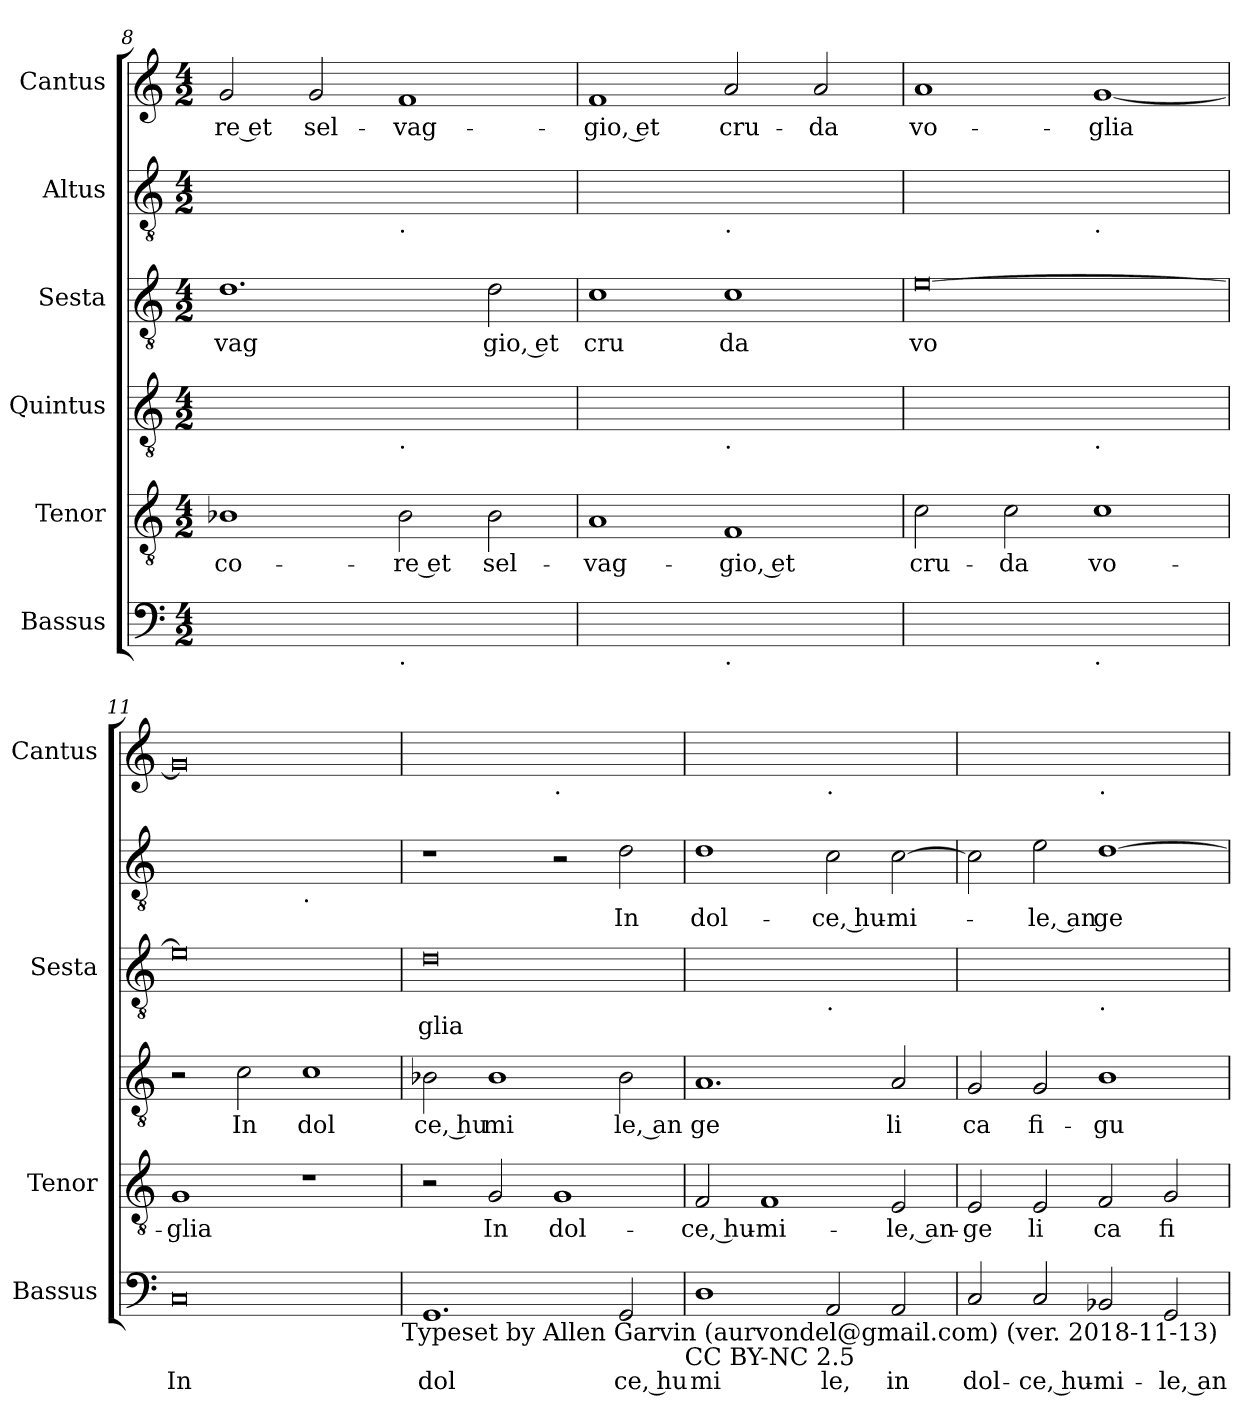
**kern	**text	**kern	**text	**kern	**text	**kern	**text	**kern	**text	**kern	**text
*part6	*part6	*part5	*part5	*part4	*part4	*part3	*part3	*part2	*part2	*part1	*part1
*staff6	*staff6	*staff5	*staff5	*staff4	*staff4	*staff3	*staff3	*staff2	*staff2	*staff1	*staff1
*I"Bassus	*	*I"Tenor	*	*I"Quintus	*	*I"Sesta	*	*I"Altus	*	*I"Cantus	*
*I'Bassus	*	*I'Tenor	*	*	*	*I'Sesta	*	*	*	*I'Cantus	*
*clefF4	*	*clefGv2	*	*clefGv2	*	*clefGv2	*	*clefGv2	*	*clefG2	*
*k[]	*	*k[]	*	*k[]	*	*k[]	*	*k[]	*	*k[]	*
*M4/2	*	*M4/2	*	*M4/2	*	*M4/2	*	*M4/2	*	*M4/2	*
=8	=8	=8	=8	=8	=8	=8	=8	=8	=8	=8	=8
*^	*	*	*	*^	*	*	*	*^	*	*	*
0ryy	1ryy	.	1B-X	co-	0ryy	1ryy	.	1.d	vag	0ryy	1ryy	.	2g/	-re et
.	.	.	.	.	.	.	.	.	.	.	.	.	2g/	sel-
!	!	!	!	!	!	!	!	!	!	!	!LO:TX:b:t=.	!	!	!
!	!	!	!	!	!	!LO:TX:b:t=.	!	!	!	!	!	!	!	!
!	!LO:TX:b:t=.	!	!	!	!	!	!	!	!	!	!	!	!	!
.	1ryy	.	2B-\	-re et	.	1ryy	.	.	.	.	1ryy	.	1f	-vag-
.	.	.	2B-\	sel-	.	.	.	2d\	gio, et	.	.	.	.	.
=9	=9	=9	=9	=9	=9	=9	=9	=9	=9	=9	=9	=9	=9	=9
0ryy	1ryy	.	1A	-vag-	0ryy	1ryy	.	1c	cru	0ryy	1ryy	.	1f	-gio, et
!	!	!	!	!	!	!	!	!	!	!	!LO:TX:b:t=.	!	!	!
!	!	!	!	!	!	!LO:TX:b:t=.	!	!	!	!	!	!	!	!
!	!LO:TX:b:t=.	!	!	!	!	!	!	!	!	!	!	!	!	!
.	1ryy	.	1F	-gio, et	.	1ryy	.	1c	da	.	1ryy	.	2a/	cru-
.	.	.	.	.	.	.	.	.	.	.	.	.	2a/	-da
=10	=10	=10	=10	=10	=10	=10	=10	=10	=10	=10	=10	=10	=10	=10
0ryy	1ryy	.	2c\	cru-	0ryy	1ryy	.	[0e	vo	0ryy	1ryy	.	1a	vo-
.	.	.	2c\	-da	.	.	.	.	.	.	.	.	.	.
!	!	!	!	!	!	!	!	!	!	!	!LO:TX:b:t=.	!	!	!
!	!	!	!	!	!	!LO:TX:b:t=.	!	!	!	!	!	!	!	!
!	!LO:TX:b:t=.	!	!	!	!	!	!	!	!	!	!	!	!	!
.	1ryy	.	1c	vo-	.	1ryy	.	.	.	.	1ryy	.	[1g	-glia
*v	*v	*	*	*	*v	*v	*	*	*	*	*	*	*	*
=11	=11	=11	=11	=11	=11	=11	=11	=11	=11	=11	=11	=11
0C	In	1G	-glia	2r	.	0e]	.	0ryy	1ryy	.	0g]	.
.	.	.	.	2c\	In	.	.	.	.	.	.	.
!	!	!	!	!	!	!	!	!	!LO:TX:b:t=.	!	!	!
.	.	1r	.	1c	dol	.	.	.	1ryy	.	.	.
!LO:TX:b:t=Typeset by Allen Garvin (aurvondel@gmail.com) (ver. 2018-11-13)	!	!	!	!	!	!	!	!	!	!	!	!
*	*	*	*	*	*	*	*	*v	*v	*	*	*
=12	=12	=12	=12	=12	=12	=12	=12	=12	=12	=12	=12
*	*	*	*	*	*	*	*	*	*	*^	*
1.GG	dol	2r	.	2B-X\	ce, hu	0d	glia	1r	.	0ryy	1ryy	.
.	.	2G/	In	1B-	mi	.	.	.	.	.	.	.
!	!	!	!	!	!	!	!	!	!	!	!LO:TX:b:t=.	!
.	.	1G	dol-	.	.	.	.	2r	.	.	1ryy	.
2GG/	ce, hu	.	.	2B-\	le, an	.	.	2d\	In	.	.	.
!LO:TX:b:t=CC BY-NC 2.5	!	!	!	!	!	!	!	!	!	!	!	!
=13	=13	=13	=13	=13	=13	=13	=13	=13	=13	=13	=13	=13
*	*	*	*	*	*	*^	*	*	*	*	*	*
1D	mi	2F/	-ce, hu-	1.A	ge	0ryy	1ryy	.	1d	dol-	0ryy	1ryy	.
.	.	1F	-mi-	.	.	.	.	.	.	.	.	.	.
!	!	!	!	!	!	!	!	!	!	!	!	!LO:TX:b:t=.	!
!	!	!	!	!	!	!	!LO:TX:b:t=.	!	!	!	!	!	!
2AA/	le,	.	.	.	.	.	1ryy	.	2c\	-ce, hu-	.	1ryy	.
2AA/	in	2E/	-le, an-	2A/	li	.	.	.	[2c\	-mi-	.	.	.
=14	=14	=14	=14	=14	=14	=14	=14	=14	=14	=14	=14	=14	=14
2C/	dol-	2E/	-ge	2G/	ca	0ryy	1ryy	.	2c\]	.	0ryy	1ryy	.
2C/	-ce, hu-	2E/	li	2G/	fi-	.	.	.	2e\	-le, an	.	.	.
!	!	!	!	!	!	!	!	!	!	!	!	!LO:TX:b:t=.	!
!	!	!	!	!	!	!	!LO:TX:b:t=.	!	!	!	!	!	!
2BB-X/	-mi-	2F/	ca	1B	-gu-	.	1ryy	.	[1d	ge	.	1ryy	.
2GG/	-le, an-	2G/	fi	.	.	.	.	.	.	.	.	.	.
*	*	*	*	*	*	*v	*v	*	*	*	*v	*v	*
=	=	=	=	=	=	=	=	=	=	=	=
*-	*-	*-	*-	*-	*-	*-	*-	*-	*-	*-	*-
